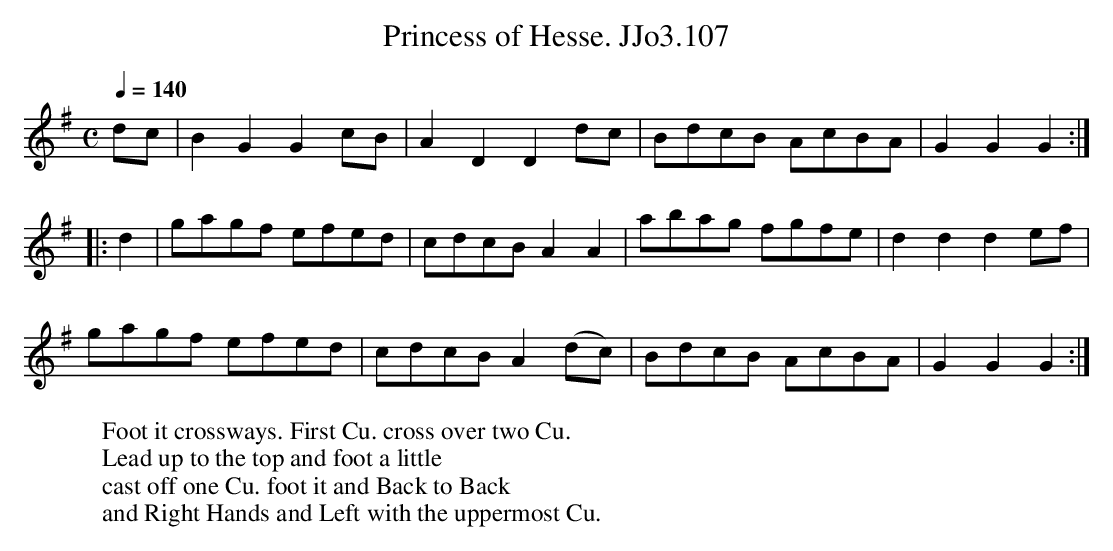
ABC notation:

X:1
T:Princess of Hesse. JJo3.107
M:C
L:1/8
Q:1/4=140
K:G
dc | B2G2G2cB | A2D2D2 dc | BdcB AcBA | G2G2G2 :|
|: d2 |gagf efed | cdcB A2A2 | abag fgfe | d2d2d2 ef |
gagf efed | cdcB A2 (dc) | BdcB AcBA | G2G2G2 :|
W:Foot it crossways. First Cu. cross over two Cu.
W:Lead up to the top and foot a little
W:cast off one Cu. foot it and Back to Back
W:and Right Hands and Left with the uppermost Cu.
